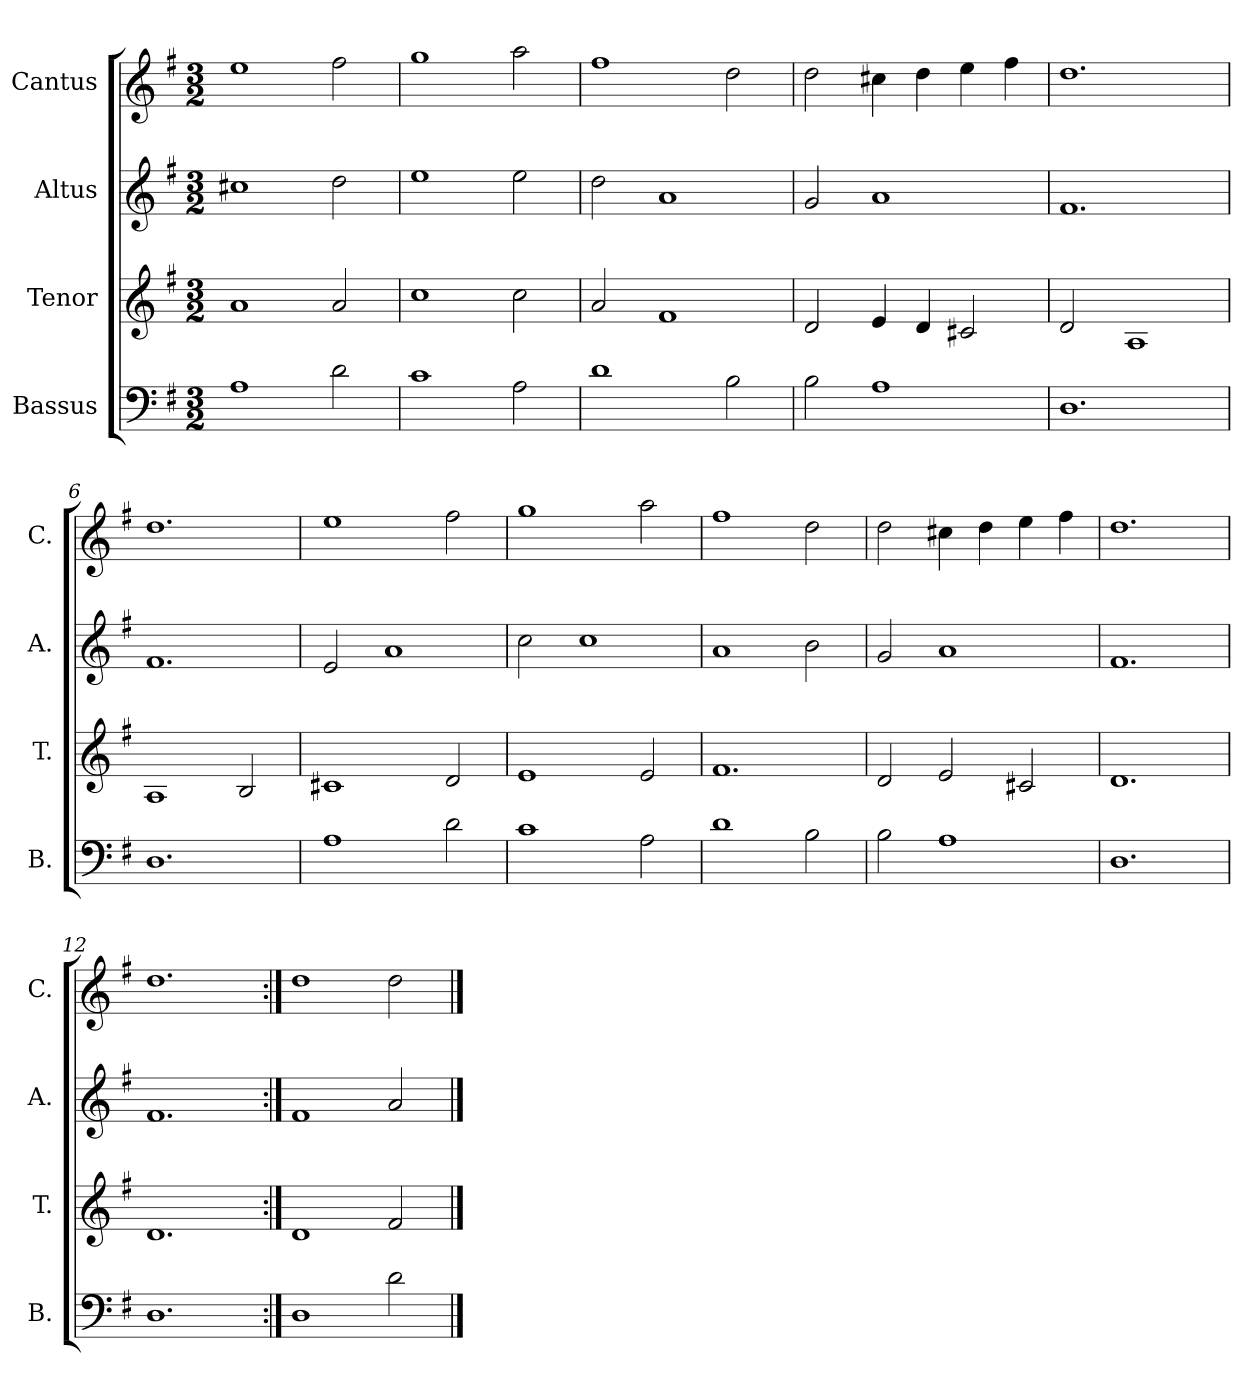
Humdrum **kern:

**kern	**kern	**kern	**kern
*part4	*part3	*part2	*part1
*staff4	*staff3	*staff2	*staff1
*I"Bassus	*I"Tenor	*I"Altus	*I"Cantus
*I'B.	*I'T.	*I'A.	*I'C.
*clefF4	*clefG2	*clefG2	*clefG2
*k[f#]	*k[f#]	*k[f#]	*k[f#]
*e:	*e:	*e:	*e:
*M3/2	*M3/2	*M3/2	*M3/2
=1	=1	=1	=1
1A	1a	1cc#X	1ee
2d\	2a/	2dd\	2ff#\
=2	=2	=2	=2
1c	1cc	1ee	1gg
2A\	2cc\	2ee\	2aa\
=3	=3	=3	=3
1d	2a/	2dd\	1ff#
.	1f#	1a	.
2B\	.	.	2dd\
=4	=4	=4	=4
2B\	2d/	2g/	2dd\
1A	4e/	1a	4cc#X\
.	4d/	.	4dd\
.	2c#X/	.	4ee\
.	.	.	4ff#\
=5	=5	=5	=5
1.D	2d/	1.f#	1.dd
.	1A	.	.
=6	=6	=6	=6
1.D	1A	1.f#	1.dd
.	2B/	.	.
!!LO:LB:g=z
=7	=7	=7	=7
1A	1c#X	2e/	1ee
.	.	1a	.
2d\	2d/	.	2ff#\
=8	=8	=8	=8
1c	1e	2cc\	1gg
.	.	1cc	.
2A\	2e/	.	2aa\
=9	=9	=9	=9
1d	1.f#	1a	1ff#
2B\	.	2b\	2dd\
=10	=10	=10	=10
2B\	2d/	2g/	2dd\
1A	2e/	1a	4cc#X\
.	.	.	4dd\
.	2c#X/	.	4ee\
.	.	.	4ff#\
=11	=11	=11	=11
1.D	1.d	1.f#	1.dd
=12	=12	=12	=12
1.D	1.d	1.f#	1.dd
=13:|!	=13:|!	=13:|!	=13:|!
1D	1d	1f#	1dd
2d\	2f#/	2a/	2dd\
==	==	==	==
*-	*-	*-	*-
